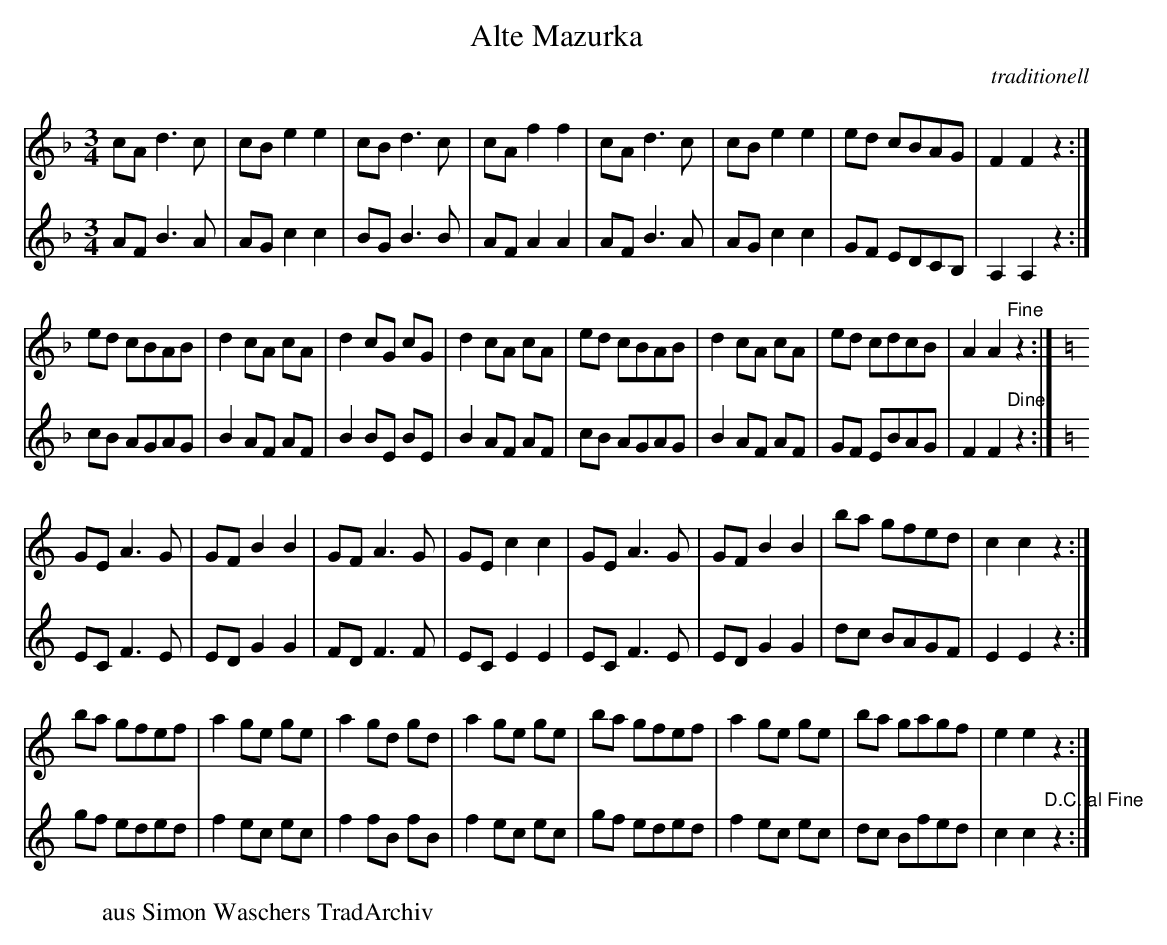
X:1
T:Alte Mazurka
C:traditionell
L:1/8
M:3/4
K:F
V:1
cA d3 c | cB e2 e2 | cB d3 c | cA f2 f2 |\
cA d3 c | cB e2 e2 | ed cBAG | F2 F2 z2 :|
V:2
K:F
AF B3 A | AG c2 c2 | BG B3 B | AF A2 A2 |\
AF B3 A | AG c2 c2 | GF EDCB, | A,2 A,2 z2 :|
V:1
ed cBAB | d2 cA cA | d2 cG cG | d2 cA cA |\
ed cBAB | d2 cA cA | ed cdcB | A2 A2 "Fine"z2 :|
V:2
cB AGAG | B2 AF AF | B2 BE BE | B2 AF AF |\
cB AGAG | B2 AF AF | GF EBAG | F2 F2 "Dine"z2 :|
V:1
K:C
GE A3 G | GF B2 B2 | GF A3 G | GE c2 c2 |\
GE A3 G | GF B2 B2 | ba gfed | c2 c2 z2 :|
V:2
K:C
EC F3 E | ED G2 G2 | FD F3 F | EC E2 E2 |\
EC F3 E | ED G2 G2 | dc BAGF | E2 E2 z2 :|
V:1
ba gfef | a2 ge ge | a2 gd gd | a2 ge ge |\
ba gfef | a2 ge ge | ba gagf | e2 e2 z2 :|
V:2
gf eded | f2 ec ec | f2 fB fB | f2 ec ec |\
gf eded | f2 ec ec | dc Bfed | c2 c2 "D.C. al Fine"z2 :|
W:aus Simon Waschers TradArchiv
